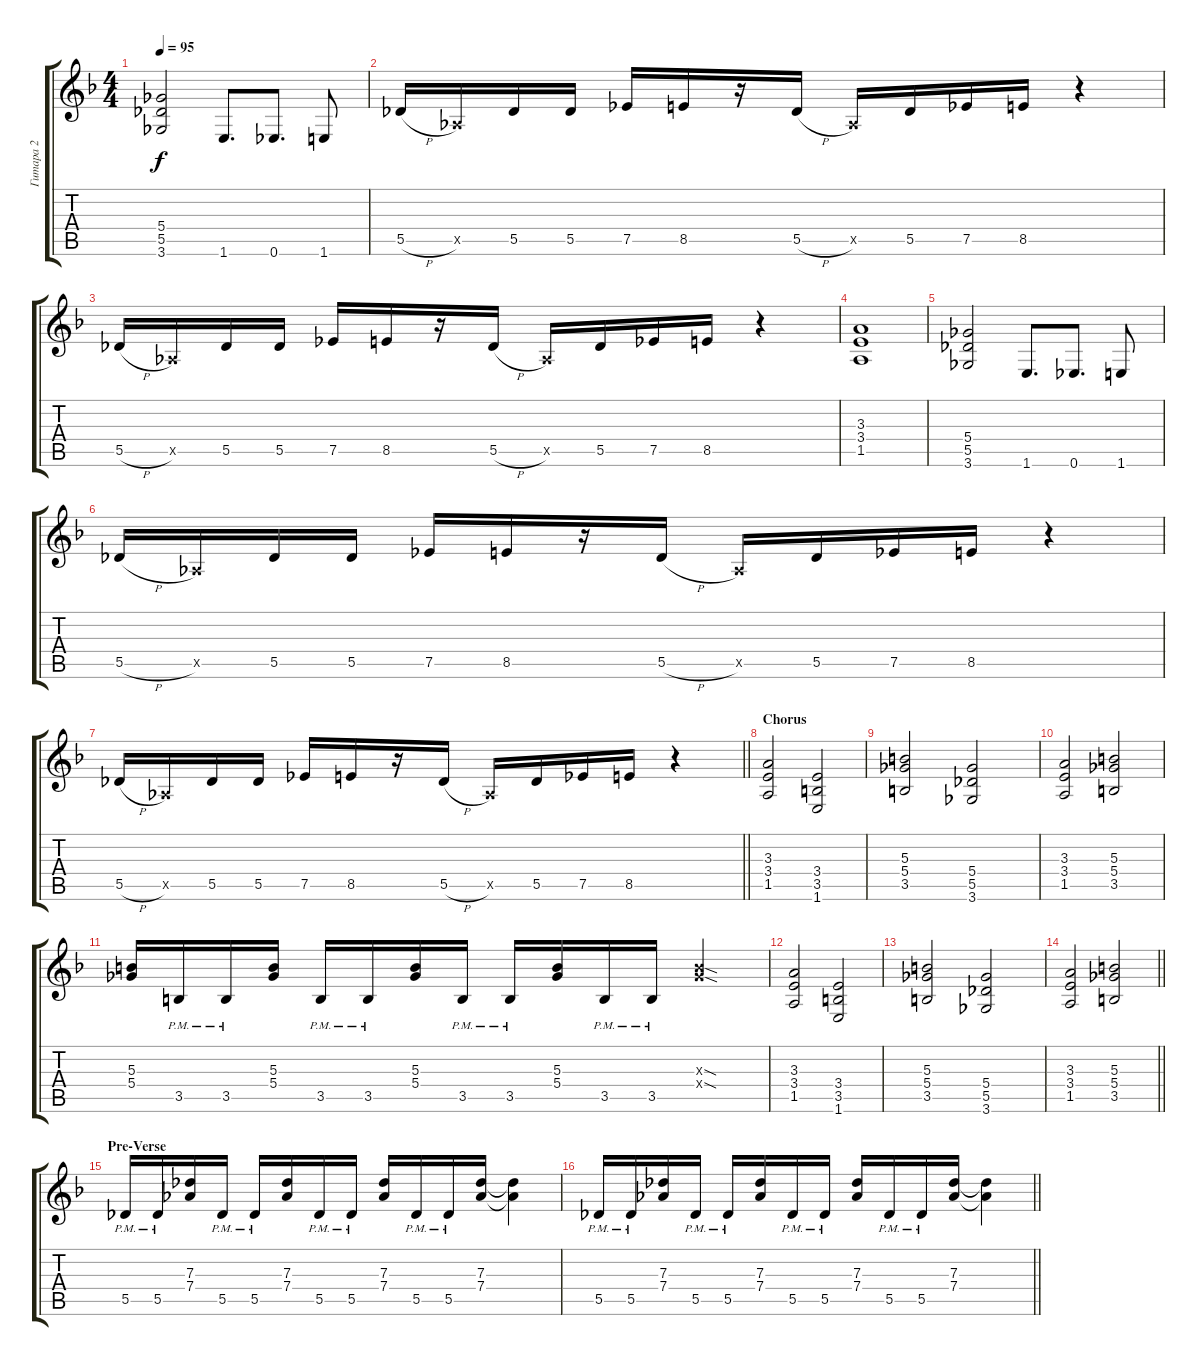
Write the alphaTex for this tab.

\track ("Гитара 2" "Гитара 2") {instrument distortionguitar}
\staff {score tabs}
\tuning (Eb4 Bb3 Gb3 Db3 Ab2 Eb2) {hide}
\ts (4 4)
\tempo 95
\clef g2
\ks dminor
(5.4 5.5 3.6).2{dy f} 1.6.8{d} 0.6.8{d} 1.6.8 |
5.5{h}.16 0.5{x}.16 5.5.16 5.5.16 7.5.16 8.5.16 r.16 5.5{h}.16 0.5{x}.16 5.5.16 7.5.16 8.5.16 r.4 |
5.5{h}.16 0.5{x}.16 5.5.16 5.5.16 7.5.16 8.5.16 r.16 5.5{h}.16 0.5{x}.16 5.5.16 7.5.16 8.5.16 r.4 |
(3.3 3.4 1.5).1 |
(5.4 5.5 3.6).2 1.6.8{d} 0.6.8{d} 1.6.8 |
5.5{h}.16 0.5{x}.16 5.5.16 5.5.16 7.5.16 8.5.16 r.16 5.5{h}.16 0.5{x}.16 5.5.16 7.5.16 8.5.16 r.4 |
\barLineRight lightlight
5.5{h}.16 0.5{x}.16 5.5.16 5.5.16 7.5.16 8.5.16 r.16 5.5{h}.16 0.5{x}.16 5.5.16 7.5.16 8.5.16 r.4 |
\section ("" "Chorus")
(3.3 3.4 1.5).2 (3.4 3.5 1.6).2 |
(5.3 5.4 3.5).2 (5.4 5.5 3.6).2 |
(3.3 3.4 1.5).2 (5.3 5.4 3.5).2 |
(5.3 5.4).16 3.5{pm}.16 3.5{pm}.16 (5.3 5.4).16 3.5{pm}.16 3.5{pm}.16 (5.3 5.4).16 3.5{pm}.16 3.5{pm}.16 (5.3 5.4).16 3.5{pm}.16 3.5{pm}.16 (5.3{sod x} 5.4{sod x}).4 |
(3.3 3.4 1.5).2 (3.4 3.5 1.6).2 |
(5.3 5.4 3.5).2 (5.4 5.5 3.6).2 |
\barLineRight lightlight
(3.3 3.4 1.5).2 (5.3 5.4 3.5).2 |
\section ("" "Pre-Verse")
5.5{pm}.16 5.5{pm}.16 (7.3 7.4).16 5.5{pm}.16 5.5{pm}.16 (7.3 7.4).16 5.5{pm}.16 5.5{pm}.16 (7.3 7.4).16 5.5{pm}.16 5.5{pm}.16 (7.3 7.4).16 (7.3{t} 7.4{t}).4 |
\barLineRight lightlight
5.5{pm}.16 5.5{pm}.16 (7.3 7.4).16 5.5{pm}.16 5.5{pm}.16 (7.3 7.4).16 5.5{pm}.16 5.5{pm}.16 (7.3 7.4).16 5.5{pm}.16 5.5{pm}.16 (7.3 7.4).16 (7.3{t} 7.4{t}).4
